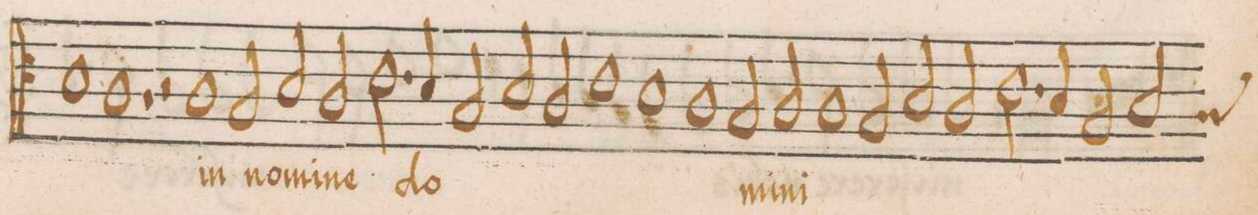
**kern	**text
*I"ALTVS	*
*clefC4	*
*k[]	*
*met(C|)	*
*M2/1	*
1B	.
=119-	=119-
1A	.
1r	.
=120-	=120-
2r	.
1A	in
2G/	no-
=121-	=121-
2B/	-mi-
2A/	-ne
2.c\	do-
4B/	.
=122-	=122-
2G/	.
2B/	.
2A/	.
1c\	.
=123-	=123-
1B	.
1A\	.
=124-	=124-
2G/	-mi-
2A/	-ni
1A\	.
=125-	=125-
2G/	.
2B/	.
2A/	.
=126-	=126-
2.c\	.
4B/	.
2G/	.
2B/	.
*custos:A	*
=127-	=127-
*-	*-
